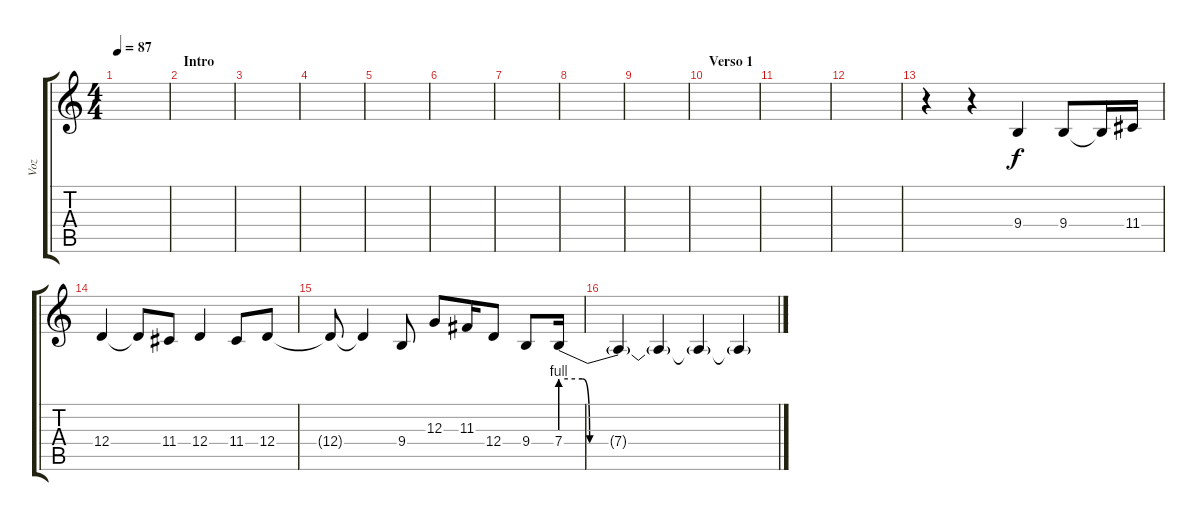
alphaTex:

\track ("Voz" "Voz") {instrument bassoon}
\staff {score tabs}
\tuning (E4 B3 G3 D3 A2 E2) {hide}
\ts (4 4)
\tempo 87
\clef g2
\ks c
|
\section ("" "Intro")
|
|
|
|
|
|
|
|
\section ("" "Verso 1")
|
|
|
r.4 r.4 9.4.4 9.4.8 9.4{t}.16 11.4.16 |
12.4.4 12.4{t}.8 11.4.8 12.4.4 11.4.8 12.4.8 |
12.4{t}.8 12.4{t}.4 9.4.8 12.3.8 11.3.16 12.4.8 9.4.8 7.4{be (custom 0 4 4 4 6 4 8 0 10 0 16 0 18 0 40 0 60 0)}.16 |
7.4{t}.4{volume 4} 7.4{t}.4 7.4{t}.4 7.4{t}.4
